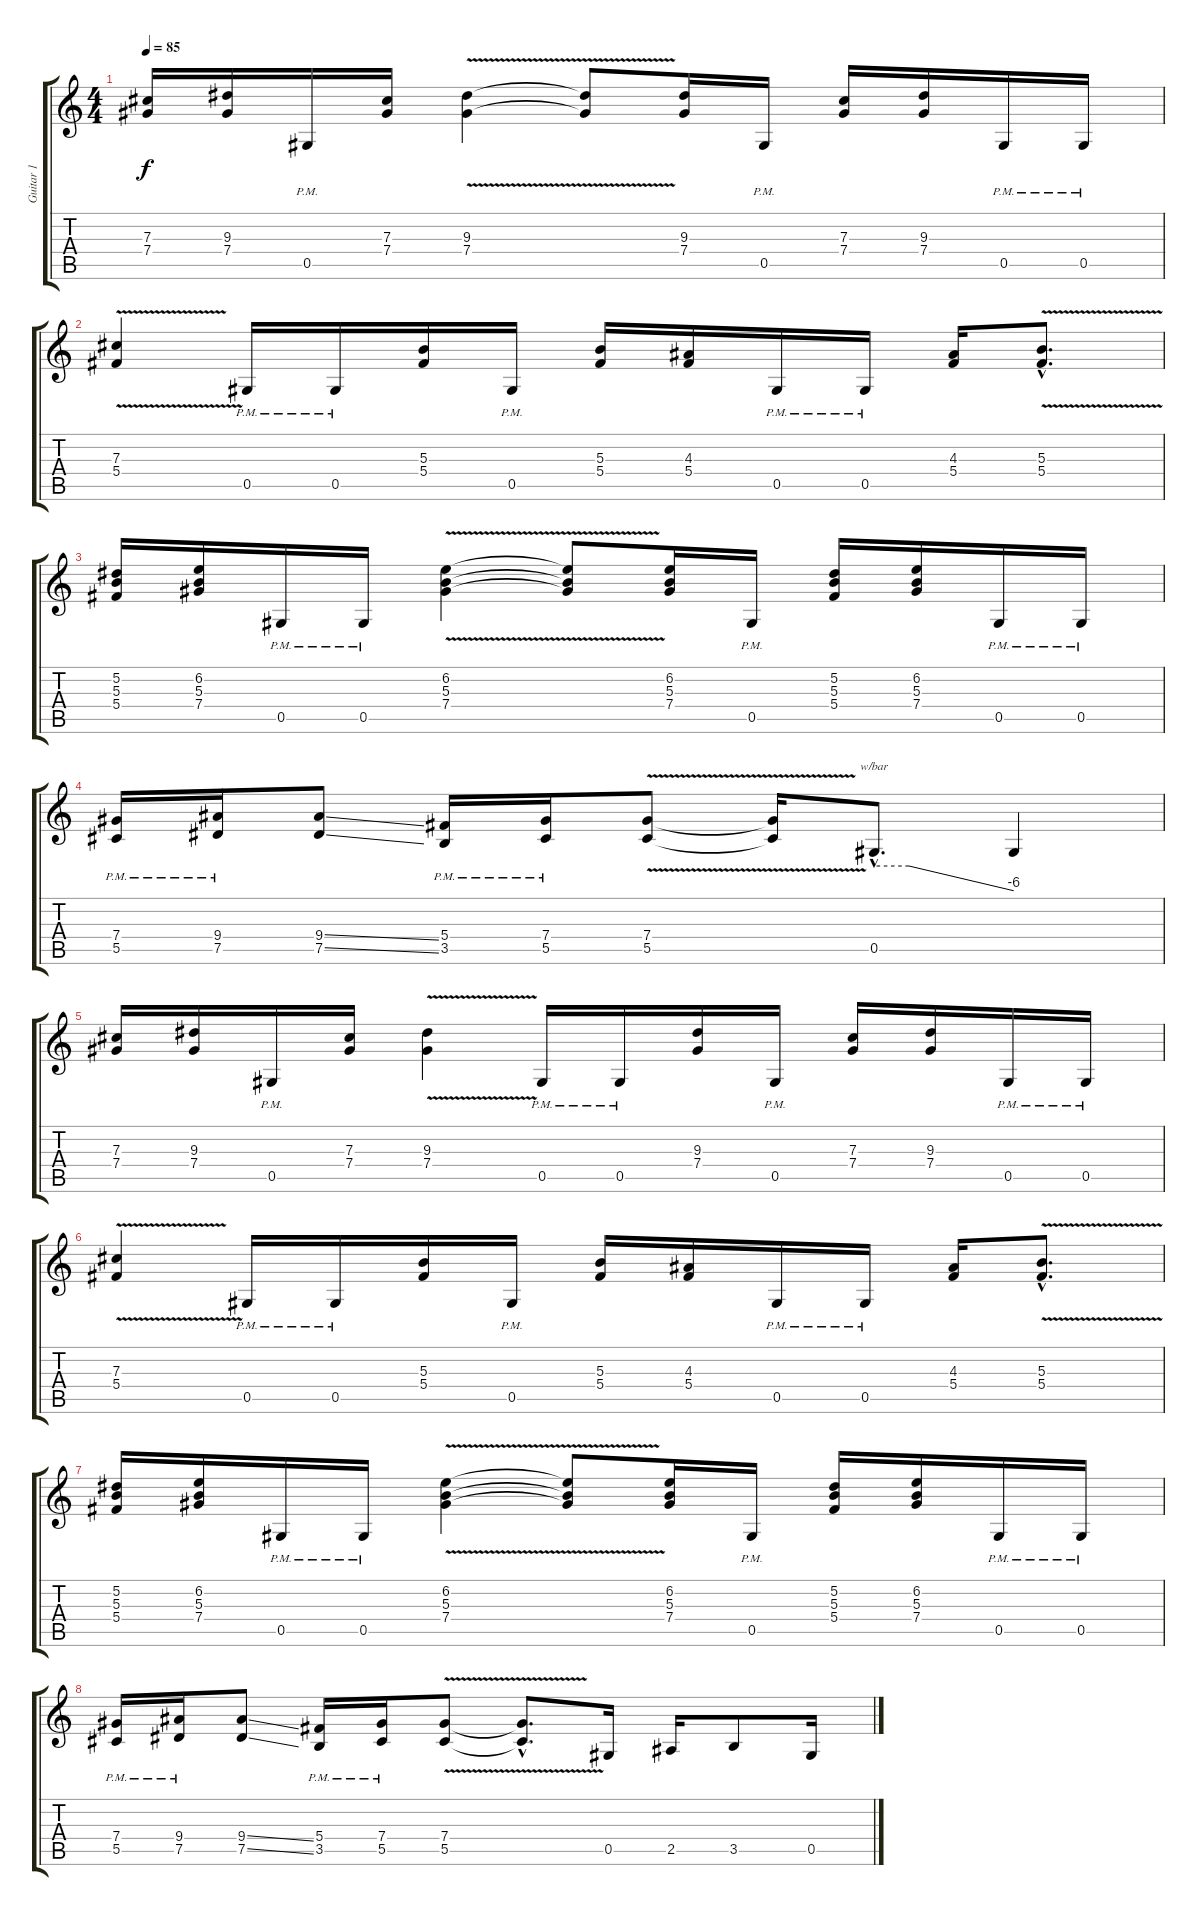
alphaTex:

\track ("Guitar 1" "Guitar 1") {instrument overdrivenguitar}
\staff {score tabs}
\tuning (Eb4 Bb3 Gb3 Db3 Ab2 Eb2) {hide}
\ts (4 4)
\tempo 85
\clef g2
\ks c
(7.3 7.4).16{dy f volume 12} (9.3 7.4).16 0.5{pm}.16 (7.3 7.4).16 (9.3 7.4{v}).4 (9.3{t} 7.4{t}).8 (9.3 7.4).16 0.5{pm}.16 (7.3 7.4).16 (9.3 7.4).16 0.5{pm}.16 0.5{pm}.16 |
(7.3{v} 5.4{v}).4 0.5{pm}.16 0.5{pm}.16 (5.3 5.4).16 0.5{pm}.16 (5.3 5.4).16 (4.3 5.4).16 0.5{pm}.16 0.5{pm}.16 (4.3 5.4).16 (5.3{hac} 5.4{v hac}).8{d} |
(5.2 5.3 5.4).16 (6.2 5.3 7.4).16 0.5{pm}.16 0.5{pm}.16 (6.2 5.3 7.4{v}).4 (6.2{t} 5.3{t} 7.4{t}).8 (6.2 5.3 7.4).16 0.5{pm}.16 (5.2 5.3 5.4).16 (6.2 5.3 7.4).16 0.5{pm}.16 0.5{pm}.16 |
(7.4{pm} 5.5{pm}).16 (9.4{pm} 7.5).16 (9.4{ss} 7.5{ss}).8 (5.4{pm} 3.5).16 (7.4{pm} 5.5).16 (7.4{v} 5.5).8 (7.4{t} 5.5{t}).16 0.5{hac}.8{d tbe (custom default 0 0 15 0 60 -24)} 0.5{t}.4 |
(7.3 7.4).16 (9.3 7.4).16 0.5{pm}.16 (7.3 7.4).16 (9.3 7.4{v}).4 0.5{pm}.16 0.5{pm}.16 (9.3 7.4).16 0.5{pm}.16 (7.3 7.4).16 (9.3 7.4).16 0.5{pm}.16 0.5{pm}.16 |
(7.3{v} 5.4{v}).4 0.5{pm}.16 0.5{pm}.16 (5.3 5.4).16 0.5{pm}.16 (5.3 5.4).16 (4.3 5.4).16 0.5{pm}.16 0.5{pm}.16 (4.3 5.4).16 (5.3{hac} 5.4{v hac}).8{d} |
(5.2 5.3 5.4).16 (6.2 5.3 7.4).16 0.5{pm}.16 0.5{pm}.16 (6.2 5.3 7.4{v}).4 (6.2{t} 5.3{t} 7.4{t}).8 (6.2 5.3 7.4).16 0.5{pm}.16 (5.2 5.3 5.4).16 (6.2 5.3 7.4).16 0.5{pm}.16 0.5{pm}.16 |
(7.4{pm} 5.5{pm}).16 (9.4{pm} 7.5).16 (9.4{ss} 7.5{ss}).8 (5.4{pm} 3.5).16 (7.4{pm} 5.5).16 (7.4{v} 5.5).8 (7.4{hac t} 5.5{hac t}).8{d} 0.5.16 2.5.16 3.5.8 0.5.16
